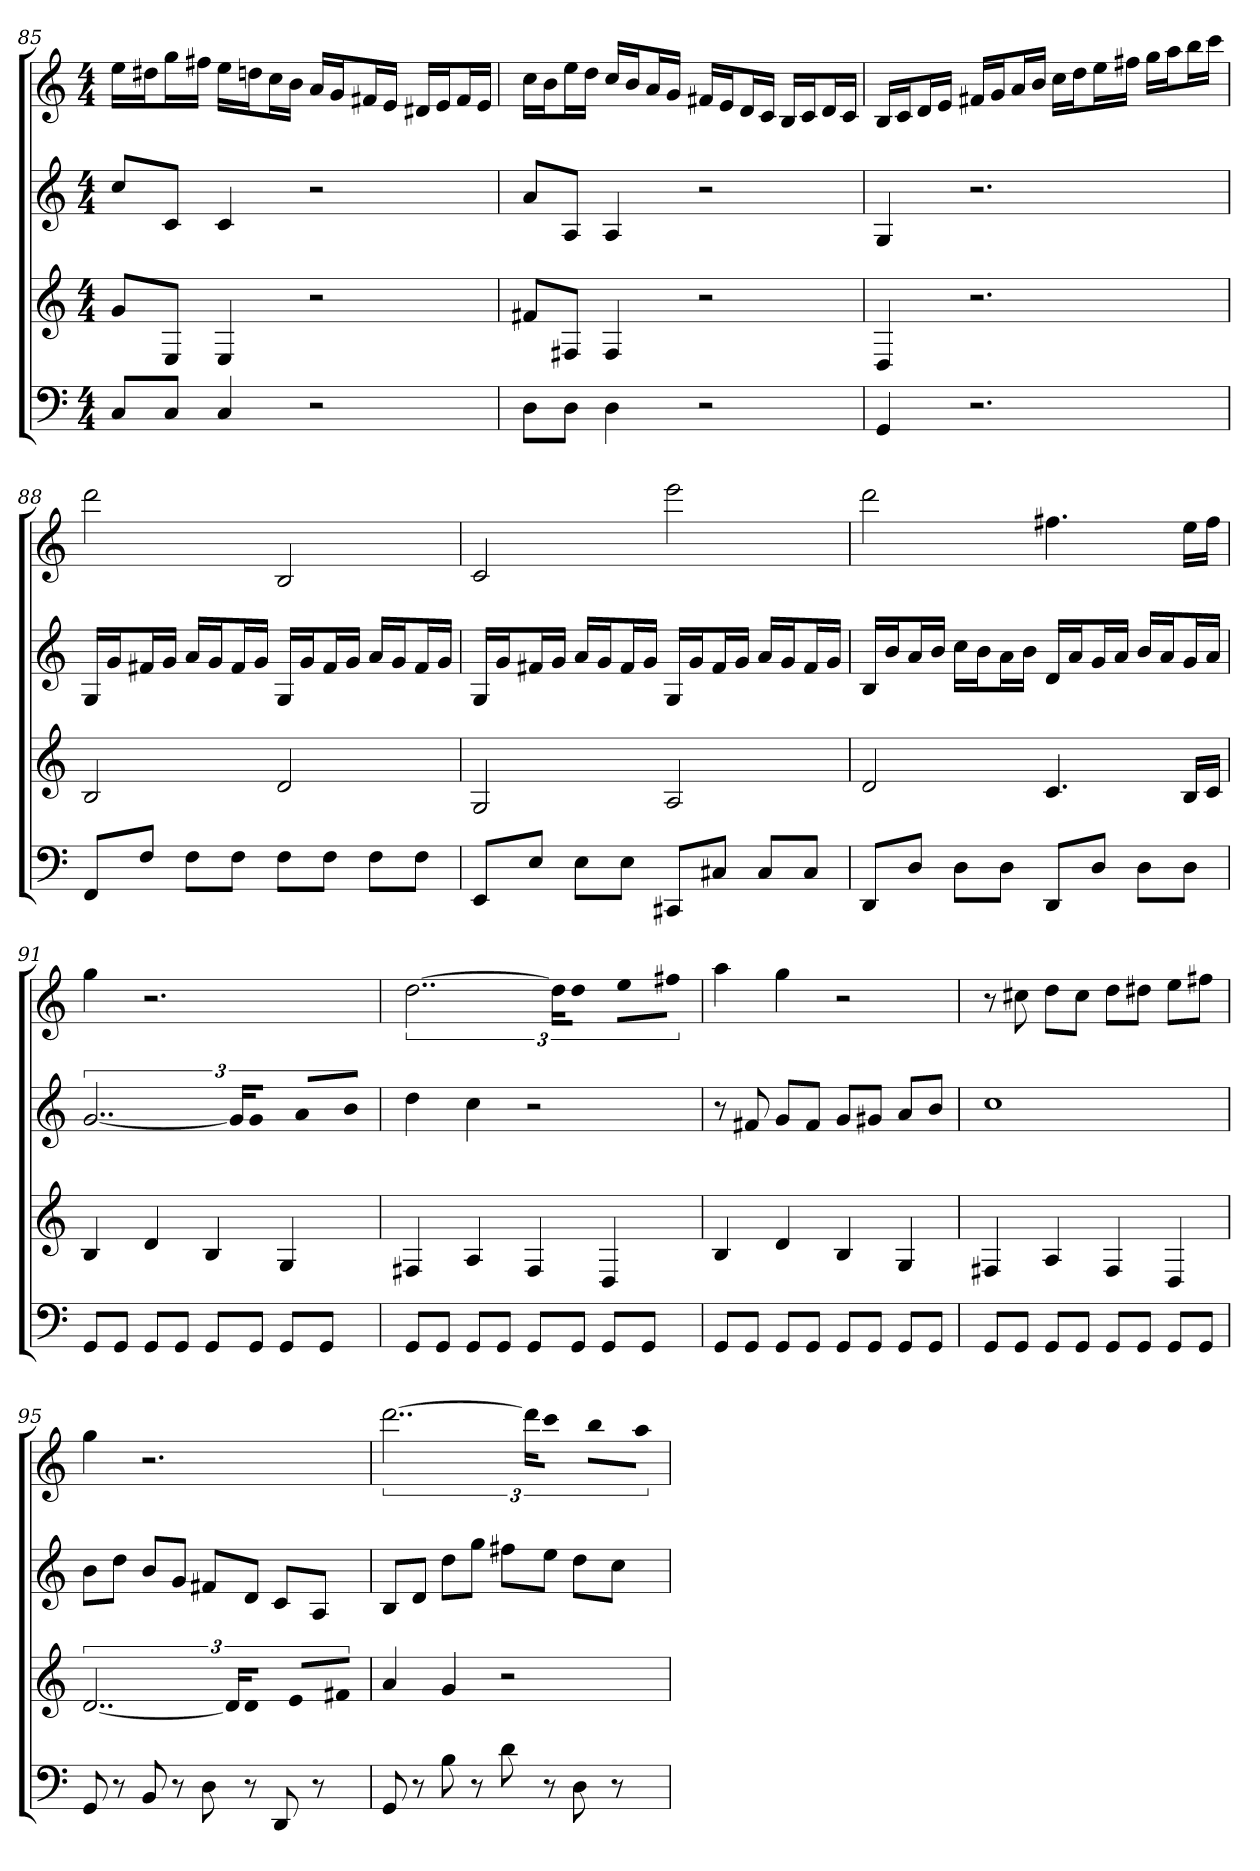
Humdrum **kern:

**kern	**kern	**kern	**kern
*part4	*part3	*part2	*part1
*staff4	*staff3	*staff2	*staff1
*k[]	*k[]	*k[]	*k[]
*C:	*C:	*C:	*C:
*M4/4	*M4/4	*M4/4	*M4/4
=85	=85	=85	=85
8CL	8gL	8ccL	16eeLL
.	.	.	16dd#XJ
8CJ	8EJ	8cJ	16ggL
.	.	.	16ff#XJJ
4C	4E	4c	16eeLL
.	.	.	16ddnJ
.	.	.	16ccL
.	.	.	16bJJ
2r	2r	2r	16aLL
.	.	.	16gJ
.	.	.	16f#XL
.	.	.	16eJJ
.	.	.	16d#XLL
.	.	.	16eJ
.	.	.	16f#L
.	.	.	16eJJ
=86	=86	=86	=86
8DL	8f#XL	8aL	16ccLL
.	.	.	16bJ
8DJ	8F#XJ	8AJ	16eeL
.	.	.	16ddJJ
4D	4F#	4A	16ccLL
.	.	.	16bJ
.	.	.	16aL
.	.	.	16gJJ
2r	2r	2r	16f#XLL
.	.	.	16eJ
.	.	.	16dL
.	.	.	16cJJ
.	.	.	16BLL
.	.	.	16cJ
.	.	.	16dL
.	.	.	16cJJ
=87	=87	=87	=87
4GG	4D	4G	16BLL
.	.	.	16cJ
.	.	.	16dL
.	.	.	16eJJ
2.r	2.r	2.r	16f#XLL
.	.	.	16gJ
.	.	.	16aL
.	.	.	16bJJ
.	.	.	16ccLL
.	.	.	16ddJ
.	.	.	16eeL
.	.	.	16ff#XJJ
.	.	.	16ggLL
.	.	.	16aaJ
.	.	.	16bbL
.	.	.	16cccJJ
=88	=88	=88	=88
8FFL	2B	16GLL	2ddd
.	.	16gJ	.
8FJ	.	16f#XL	.
.	.	16gJJ	.
8FL	.	16aLL	.
.	.	16gJ	.
8FJ	.	16f#L	.
.	.	16gJJ	.
8FL	2d	16GLL	2B
.	.	16gJ	.
8FJ	.	16f#L	.
.	.	16gJJ	.
8FL	.	16aLL	.
.	.	16gJ	.
8FJ	.	16f#L	.
.	.	16gJJ	.
=89	=89	=89	=89
8EEL	2G	16GLL	2c
.	.	16gJ	.
8EJ	.	16f#XL	.
.	.	16gJJ	.
8EL	.	16aLL	.
.	.	16gJ	.
8EJ	.	16f#L	.
.	.	16gJJ	.
8CC#XL	2A	16GLL	2eee
.	.	16gJ	.
8C#XJ	.	16f#L	.
.	.	16gJJ	.
8C#L	.	16aLL	.
.	.	16gJ	.
8C#J	.	16f#L	.
.	.	16gJJ	.
=90	=90	=90	=90
8DDL	2d	16BLL	2ddd
.	.	16bJ	.
8DJ	.	16aL	.
.	.	16bJJ	.
8DL	.	16ccLL	.
.	.	16bJ	.
8DJ	.	16aL	.
.	.	16bJJ	.
8DDL	4.c	16dLL	4.ff#X
.	.	16aJ	.
8DJ	.	16gL	.
.	.	16aJJ	.
8DL	.	16bLL	.
.	.	16aJ	.
8DJ	16BLL	16gL	16eeLL
.	16cJJ	16aJJ	16ff#JJ
=91	=91	=91	=91
8GGL	4B	[3..g	4gg
8GGJ	.	.	.
8GGL	4d	.	2.r
8GGJ	.	.	.
8GGL	4B	.	.
.	.	24gKL]	.
8GGJ	.	8gJ	.
8GGL	4G	8aL	.
8GGJ	.	8bJ	.
=92	=92	=92	=92
8GGL	4F#X	4dd	[3..dd
8GGJ	.	.	.
8GGL	4A	4cc	.
8GGJ	.	.	.
8GGL	4F#	2r	.
.	.	.	24ddKL]
8GGJ	.	.	8ddJ
8GGL	4D	.	8eeL
8GGJ	.	.	8ff#XJ
=93	=93	=93	=93
8GGL	4B	8r	4aa
8GGJ	.	8f#X	.
8GGL	4d	8gL	4gg
8GGJ	.	8f#J	.
8GGL	4B	8gL	2r
8GGJ	.	8g#XJ	.
8GGL	4G	8aL	.
8GGJ	.	8bJ	.
=94	=94	=94	=94
8GGL	4F#X	1cc	8r
8GGJ	.	.	8cc#X
8GGL	4A	.	8ddL
8GGJ	.	.	8cc#J
8GGL	4F#	.	8ddL
8GGJ	.	.	8dd#XJ
8GGL	4D	.	8eeL
8GGJ	.	.	8ff#XJ
=95	=95	=95	=95
8GG	[3..d	8bL	4gg
8r	.	8ddJ	.
8BB	.	8bL	2.r
8r	.	8gJ	.
8D	.	8f#XL	.
.	24dKL]	.	.
8r	8dJ	8dJ	.
8DD	8eL	8cL	.
8r	8f#XJ	8AJ	.
=96	=96	=96	=96
8GG	4a	8BL	[3..ddd
8r	.	8dJ	.
8B	4g	8ddL	.
8r	.	8ggJ	.
8d	2r	8ff#XL	.
.	.	.	24dddKL]
8r	.	8eeJ	8cccJ
8D	.	8ddL	8bbL
8r	.	8ccJ	8aaJ
=	=	=	=
*-	*-	*-	*-
